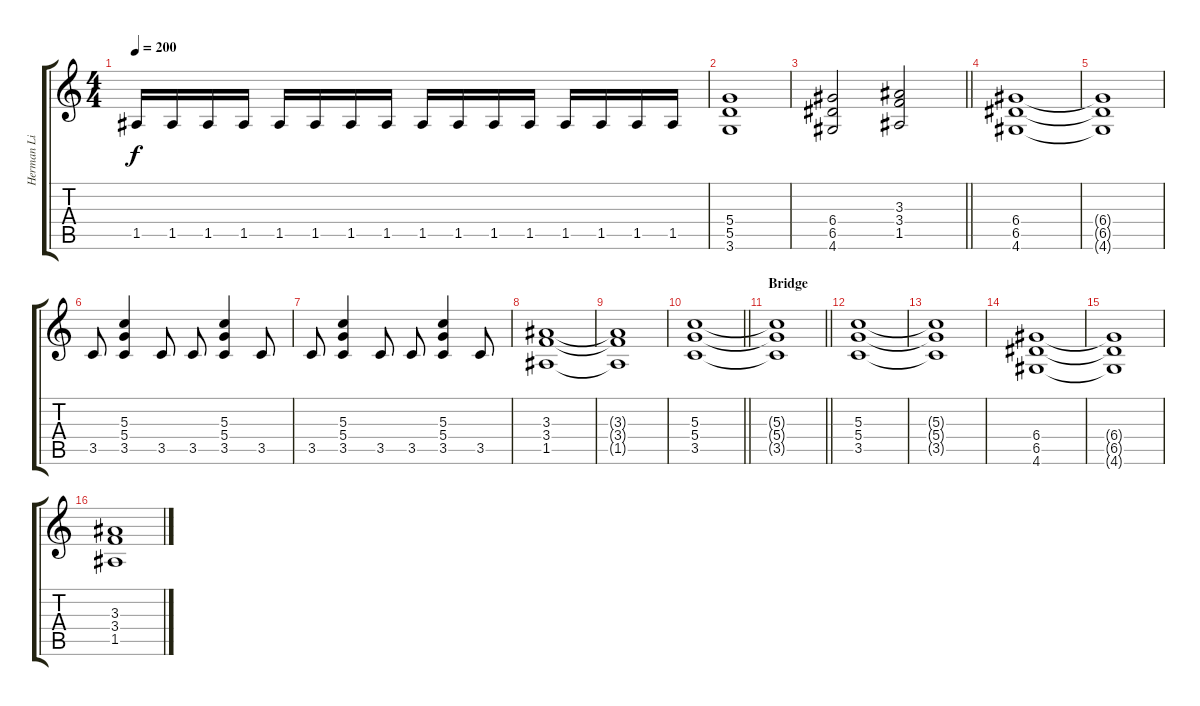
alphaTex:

\track ("Herman Li (Rythm Guitar)" "Herman Li ") {instrument overdrivenguitar}
\staff {score tabs}
\tuning (E4 B3 G3 D3 A2 E2) {hide}
\ts (4 4)
\tempo 200
\clef g2
\ks aminor
1.5.16{dy f} 1.5.16 1.5.16 1.5.16 1.5.16 1.5.16 1.5.16 1.5.16 1.5.16 1.5.16 1.5.16 1.5.16 1.5.16 1.5.16 1.5.16 1.5.16 |
(5.4 5.5 3.6).1 |
\barLineRight lightlight
(6.4 6.5 4.6).2 (3.3 3.4 1.5).2 |
(6.4 6.5 4.6).1 |
(6.4{t} 6.5{t} 4.6{t}).1 |
3.5.8 (5.3 5.4 3.5).4 3.5.8 3.5.8 (5.3 5.4 3.5).4 3.5.8 |
3.5.8 (5.3 5.4 3.5).4 3.5.8 3.5.8 (5.3 5.4 3.5).4 3.5.8 |
(3.3 3.4 1.5).1 |
(3.3{t} 3.4{t} 1.5{t}).1 |
\barLineRight lightlight
(5.3 5.4 3.5).1 |
\section ("" "Bridge")
\barLineRight lightlight
(5.3{t} 5.4{t} 3.5{t}).1 |
(5.3 5.4 3.5).1 |
(5.3{t} 5.4{t} 3.5{t}).1 |
(6.4 6.5 4.6).1 |
(6.4{t} 6.5{t} 4.6{t}).1 |
(3.3 3.4 1.5).1
